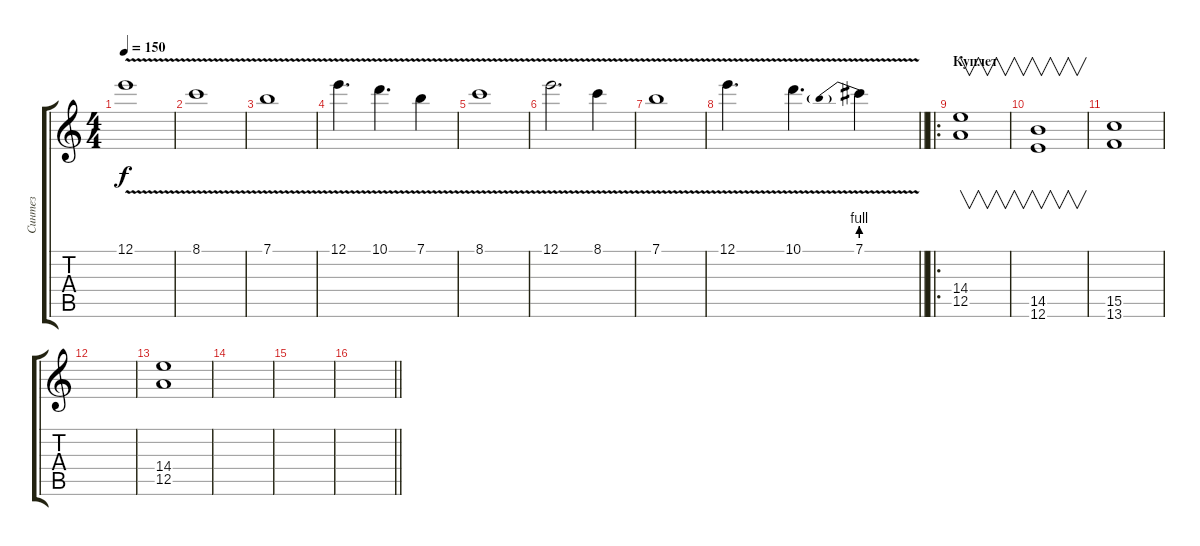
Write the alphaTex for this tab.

\track ("Синтез" "Синтез") {instrument distortionguitar}
\staff {score tabs}
\tuning (E4 B3 G3 D3 A2 E2) {hide}
\ts (4 4)
\tempo 150
\clef g2
\ks c
12.1{v}.1{dy f} |
8.1{v}.1 |
7.1{v}.1 |
12.1{v}.4{d} 10.1{v}.4{d} 7.1{v}.4 |
8.1{v}.1 |
12.1{v}.2{d} 8.1{v}.4 |
7.1{v}.1 |
\barLineRight lightlight
12.1{v}.4{d} 10.1{v}.4{d} 7.1{be (prebend 0 4 60 4) v}.4 |
\ro
\section ("" "Куплет")
(14.4 12.5).1{v} |
(14.5 12.6).1{v} |
(15.5 13.6).1 |
|
(14.4 12.5).1 |
|
|
\barLineRight lightlight
